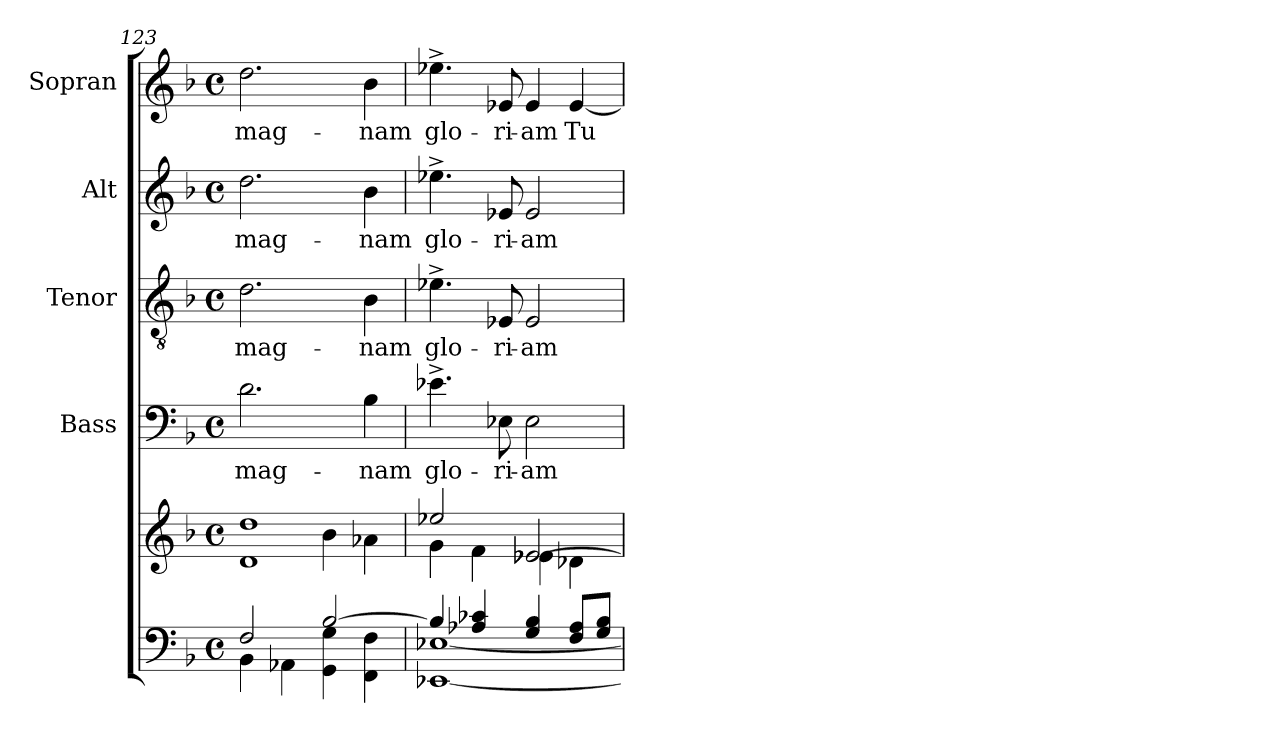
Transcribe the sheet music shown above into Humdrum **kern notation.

**kern	**kern	**kern	**text	**kern	**text	**kern	**text	**kern	**text
*part5	*part5	*part4	*part4	*part3	*part3	*part2	*part2	*part1	*part1
*staff6	*staff5	*staff4	*staff4	*staff3	*staff3	*staff2	*staff2	*staff1	*staff1
*	*	*I"Bass	*	*I"Tenor	*	*I"Alt	*	*I"Sopran	*
*	*	*I'B.	*	*I'T.	*	*I'A.	*	*I'S.	*
*clefF4	*clefG2	*clefF4	*	*clefGv2	*	*clefG2	*	*clefG2	*
*k[b-]	*k[b-]	*k[b-]	*	*k[b-]	*	*k[b-]	*	*k[b-]	*
*F:	*F:	*F:	*	*F:	*	*F:	*	*F:	*
*M4/4	*M4/4	*M4/4	*	*M4/4	*	*M4/4	*	*M4/4	*
*met(c)	*met(c)	*met(c)	*	*met(c)	*	*met(c)	*	*met(c)	*
=123	=123	=123	=123	=123	=123	=123	=123	=123	=123
*^	*^	*	*	*	*	*	*	*	*
!	!	!	!	!	!LO:LY:b	!	!LO:LY:b	!	!LO:LY:b	!	!LO:LY:b
2F/	4BB-\	1d 1dd	2ryy	2.d\	mag-	2.d\	mag-	2.dd\	mag-	2.dd\	mag-
.	4AA-X\	.	.	.	.	.	.	.	.	.	.
[>2B-/	4GG\ 4G\	.	4b-\	.	.	.	.	.	.	.	.
!	!	!	!	!	!LO:LY:b	!	!LO:LY:b	!	!LO:LY:b	!	!LO:LY:b
.	4FF\ 4F\	.	4a-X\	4B-\	-nam	4B-\	-nam	4b-\	-nam	4b-\	-nam
!!LO:PB:g=z
=124	=124	=124	=124	=124	=124	=124	=124	=124	=124	=124	=124
!	!	!	!	!	!LO:LY:b	!	!LO:LY:b	!	!LO:LY:b	!	!LO:LY:b
4B-/]	[<1EE-X [<1E-X	2ee-X/	4g\	4.e-X^>\	glo-	4.e-X^>\	glo-	4.ee-X^>\	glo-	4.ee-X^>\	glo-
4A-X/ 4c-X/	.	.	4f\	.	.	.	.	.	.	.	.
!	!	!	!	!	!LO:LY:b	!	!LO:LY:b	!	!LO:LY:b	!	!LO:LY:b
.	.	.	.	8E-X\	-ri-	8E-X/	-ri-	8e-X/	-ri-	8e-X/	-ri-
!	!	!	!	!	!LO:LY:b	!	!LO:LY:b	!	!LO:LY:b	!	!LO:LY:b
4G/ 4B-/	.	[>2e-X/	4e-\	2E-\	-am	2E-/	-am	2e-/	-am	4e-/	-am
!	!	!	!	!	!	!	!	!	!	!	!LO:LY:b
8F/ 8A-/L	.	.	4d-X\	.	.	.	.	.	.	[4e-/	Tu-
8G/ 8B-/J	.	.	.	.	.	.	.	.	.	.	.
*v	*v	*	*	*	*	*	*	*	*	*	*
*	*v	*v	*	*	*	*	*	*	*	*
=	=	=	=	=	=	=	=	=	=
*-	*-	*-	*-	*-	*-	*-	*-	*-	*-
